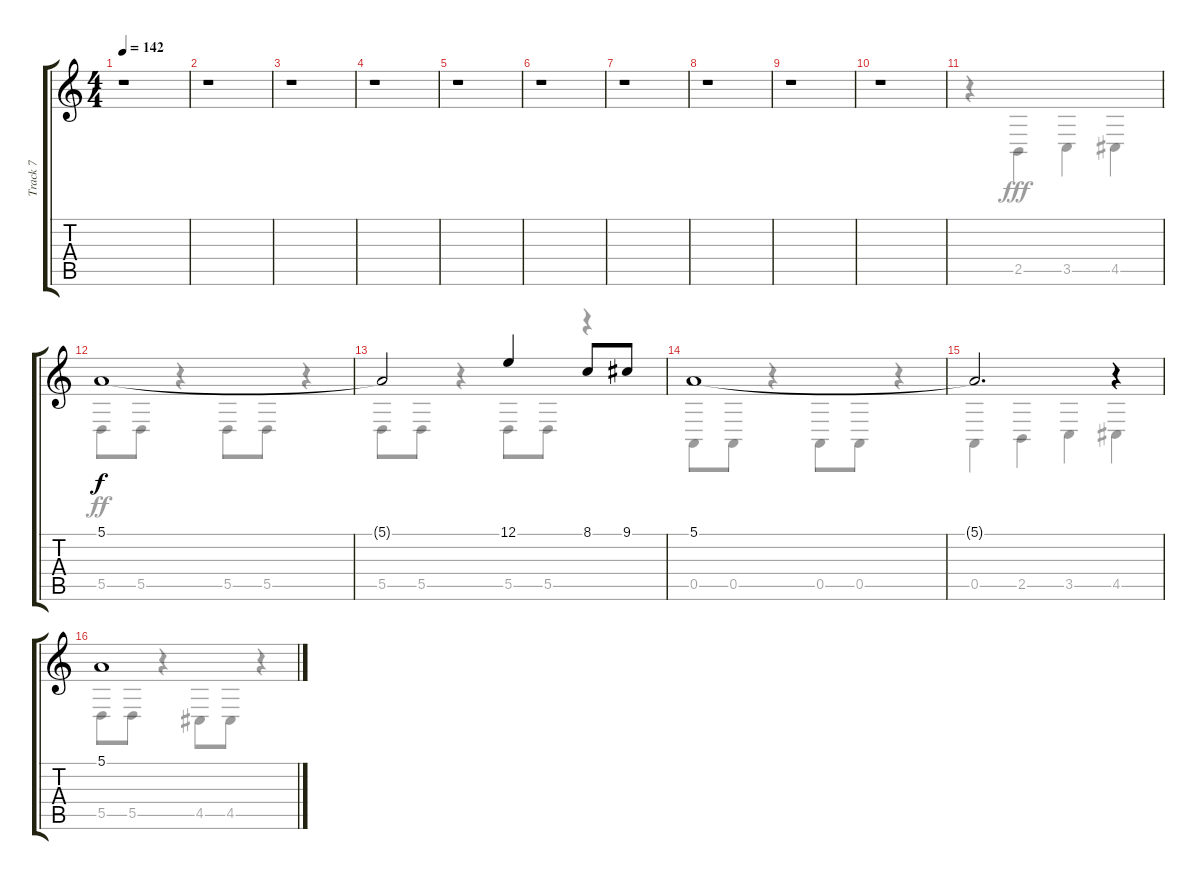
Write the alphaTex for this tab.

\track ("Track 7" "Track 7") {instrument choiraahs}
\staff {score tabs}
\tuning (E4 B3 G3 D3 A2 E2) {hide}
\voice
\ts (4 4)
\tempo 142
\clef g2
\ks c
r.1{dy f} |
r.1 |
r.1 |
r.1 |
r.1 |
r.1 |
r.1 |
r.1 |
r.1 |
r.1 |
|
5.1.1 |
5.1{t}.2 12.1.4 8.1.8 9.1.8 |
5.1.1 |
5.1{t}.2{d} r.4 |
5.1.1
\voice
\clef g2
\ottava regular
\simile none
\ks c
|
|
|
|
|
|
|
|
|
|
r.4 2.5.4{dy fff} 3.5.4 4.5.4 |
5.5.8{dy ff} 5.5.8 r.4 5.5.8 5.5.8 r.4 |
5.5.8 5.5.8 r.4 5.5.8 5.5.8 r.4 |
0.5.8 0.5.8 r.4 0.5.8 0.5.8 r.4 |
0.5.4 2.5.4 3.5.4 4.5.4 |
5.5.8 5.5.8 r.4 4.5.8 4.5.8 r.4
